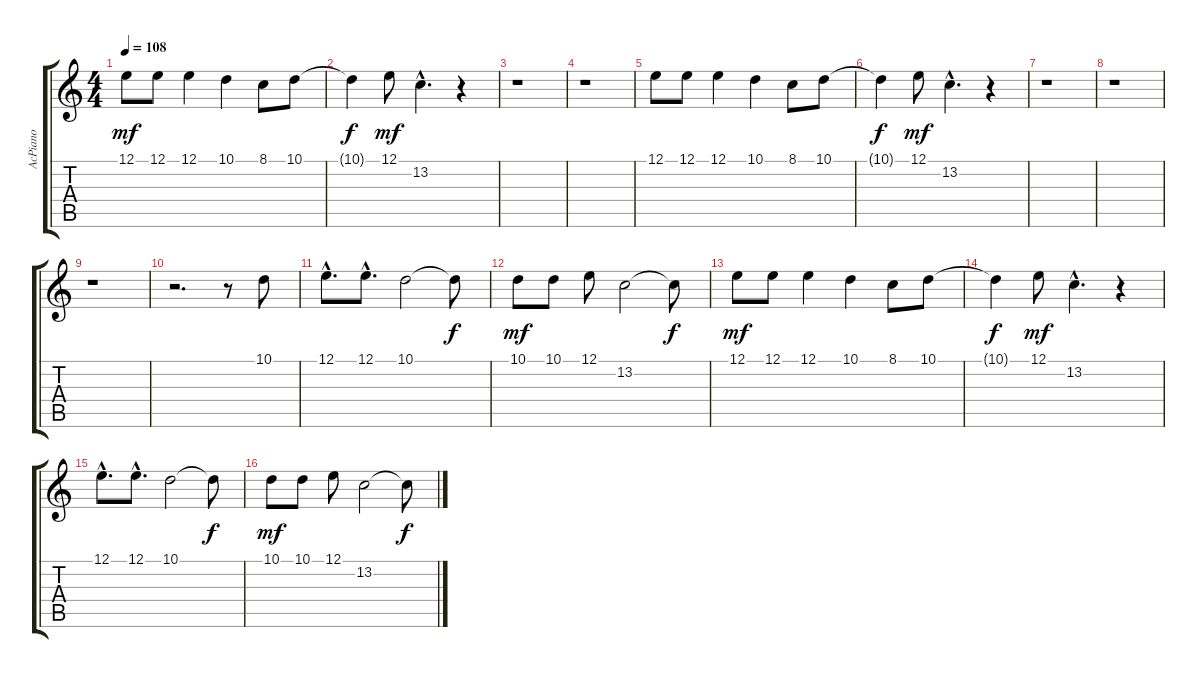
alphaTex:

\track ("AcPiano" "AcPiano") {instrument acousticgrandpiano}
\staff {score tabs}
\tuning (E4 B3 G3 D3 A2 E2) {hide}
\ts (4 4)
\tempo 108
\clef g2
\ks c
12.1.8{dy mf} 12.1.8 12.1.4 10.1.4 8.1.8 10.1.8 |
10.1{t}.4{dy f} 12.1.8{dy mf} 13.2{hac}.4{d} r.4 |
r.1 |
r.1 |
12.1.8 12.1.8 12.1.4 10.1.4 8.1.8 10.1.8 |
10.1{t}.4{dy f} 12.1.8{dy mf} 13.2{hac}.4{d} r.4 |
r.1 |
r.1 |
r.1 |
r.2{d} r.8 10.1.8 |
12.1{hac}.8{d} 12.1{hac}.8{d} 10.1.2 10.1{t}.8{dy f} |
10.1.8{dy mf} 10.1.8 12.1.8 13.2.2 13.2{t}.8{dy f} |
12.1.8{dy mf} 12.1.8 12.1.4 10.1.4 8.1.8 10.1.8 |
10.1{t}.4{dy f} 12.1.8{dy mf} 13.2{hac}.4{d} r.4 |
12.1{hac}.8{d} 12.1{hac}.8{d} 10.1.2 10.1{t}.8{dy f} |
10.1.8{dy mf} 10.1.8 12.1.8 13.2.2 13.2{t}.8{dy f}
